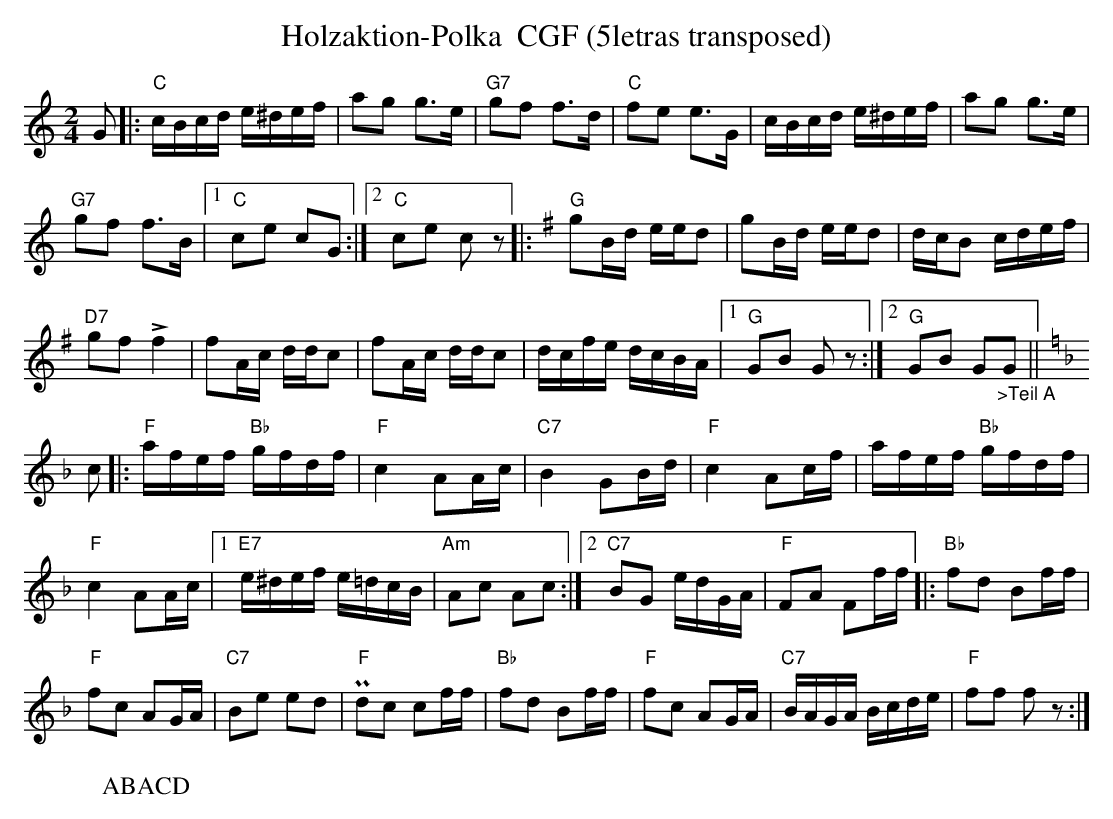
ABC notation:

X:1
T:Holzaktion-Polka  CGF (5letras transposed)
M:2/4
L:1/8
K:C transpose=3 %%MIDI gchordon
G|: "C"c/2B/2c/2d/2 e/2^d/2e/2f/2 | ag g>e | "G7"gf f>d | "C"fe e>G | c/2B/2c/2d/2 e/2^d/2e/2f/2 | ag g>e |
"G7"gf f>B |1 "C"ce cG :|2 "C"ce cz |: [K:G] "G"gB/2d/2 e/2e/2d | gB/2d/2 e/2e/2d | d/2c/2B c/2d/2e/2f/2 |
"D7"gf!>!f2 | fA/2c/2 d/2d/2c | fA/2c/2 d/2d/2c | d/2c/2f/2e/2 d/2c/2B/2A/2 |1 "G"GB Gz :|2 "G"GB G"_>Teil A"G || [K:F]
c |: [L:1/16] "F"afef "Bb"gfdf | "F"c4A2Ac | "C7"B4 G2Bd | "F"c4 A2cf | afef "Bb"gfdf |
"F"c4 A2Ac |1 "E7"e^def e=dcB | "Am"A2c2 A2c2 :|2 "C7"B2G2 edGA | "F"F2A2 F2ff |: "Bb"f2d2 B2ff |
"F"f2c2 A2GA | "C7"B2e2 e2d2 | P"F"d2c2 c2ff | "Bb"f2d2 B2ff | "F"f2c2 A2GA | "C7"BAGA Bcde | "F"f2f2 f2z2 :|
W:ABACD
